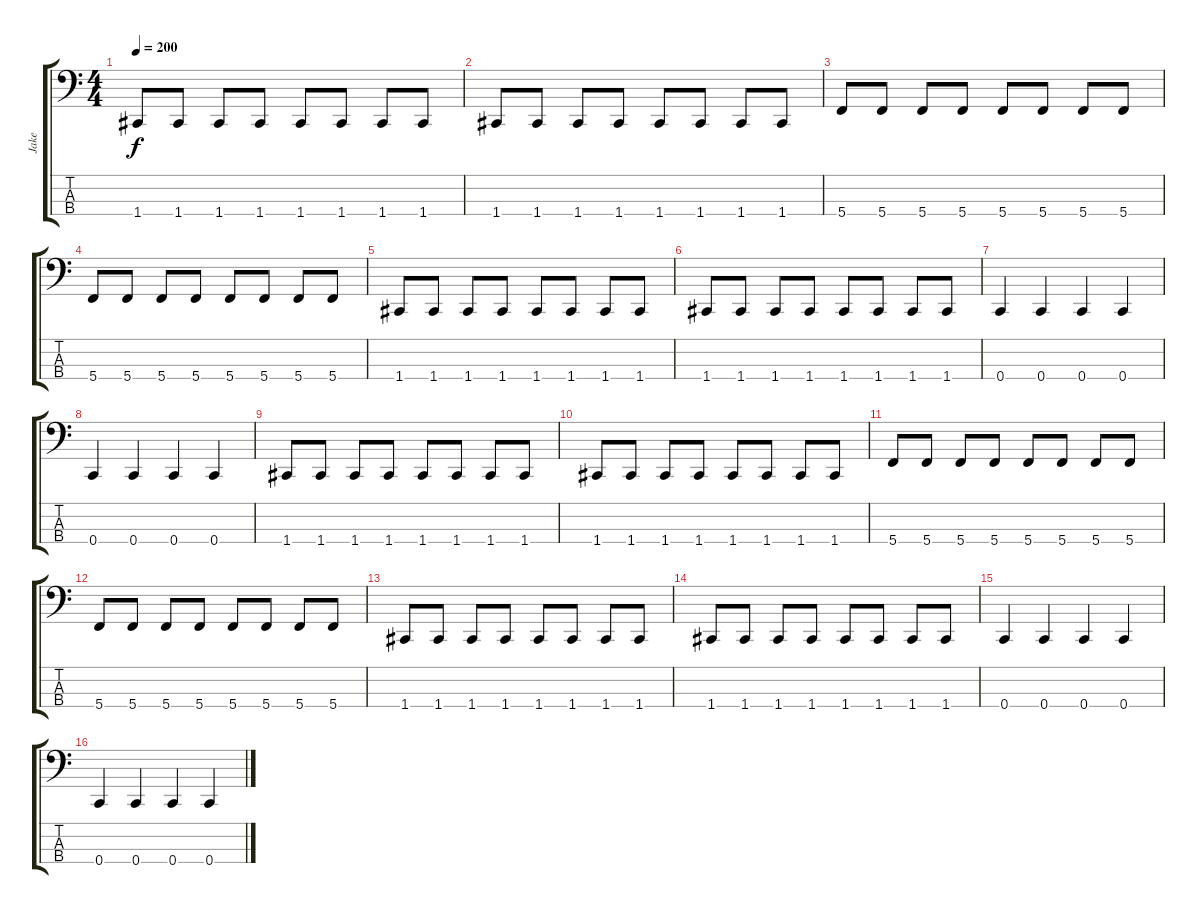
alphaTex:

\track ("Jake" "Jake") {instrument electricbassfinger}
\staff {score tabs}
\tuning (F2 C2 G1 C1) {hide}
\ts (4 4)
\tempo 200
\clef f4
\ks c
1.4.8{dy f} 1.4.8 1.4.8 1.4.8 1.4.8 1.4.8 1.4.8 1.4.8 |
1.4.8 1.4.8 1.4.8 1.4.8 1.4.8 1.4.8 1.4.8 1.4.8 |
5.4.8 5.4.8 5.4.8 5.4.8 5.4.8 5.4.8 5.4.8 5.4.8 |
5.4.8 5.4.8 5.4.8 5.4.8 5.4.8 5.4.8 5.4.8 5.4.8 |
1.4.8 1.4.8 1.4.8 1.4.8 1.4.8 1.4.8 1.4.8 1.4.8 |
1.4.8 1.4.8 1.4.8 1.4.8 1.4.8 1.4.8 1.4.8 1.4.8 |
0.4.4 0.4.4 0.4.4 0.4.4 |
0.4.4 0.4.4 0.4.4 0.4.4 |
1.4.8 1.4.8 1.4.8 1.4.8 1.4.8 1.4.8 1.4.8 1.4.8 |
1.4.8 1.4.8 1.4.8 1.4.8 1.4.8 1.4.8 1.4.8 1.4.8 |
5.4.8 5.4.8 5.4.8 5.4.8 5.4.8 5.4.8 5.4.8 5.4.8 |
5.4.8 5.4.8 5.4.8 5.4.8 5.4.8 5.4.8 5.4.8 5.4.8 |
1.4.8 1.4.8 1.4.8 1.4.8 1.4.8 1.4.8 1.4.8 1.4.8 |
1.4.8 1.4.8 1.4.8 1.4.8 1.4.8 1.4.8 1.4.8 1.4.8 |
0.4.4 0.4.4 0.4.4 0.4.4 |
0.4.4 0.4.4 0.4.4 0.4.4
